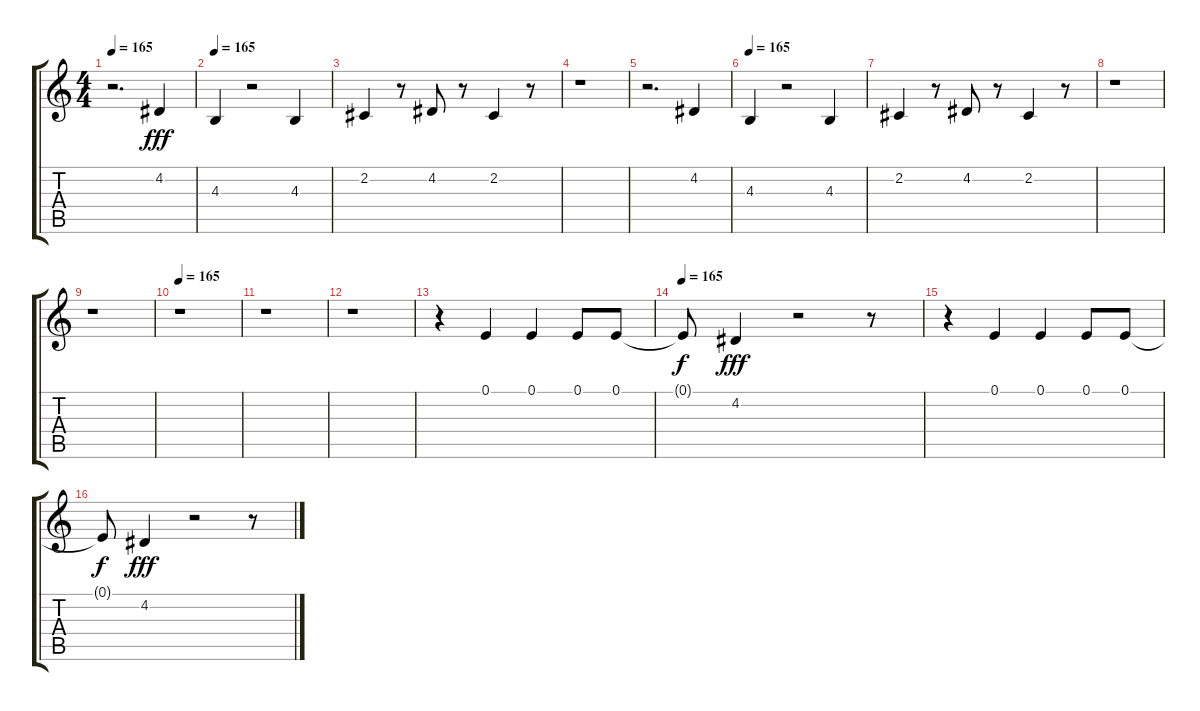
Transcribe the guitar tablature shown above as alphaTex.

\track "" {instrument tenorsax}
\staff {score tabs}
\tuning (E4 B3 G3 D3 A2 E2) {hide}
\ts (4 4)
\tempo 165
\clef g2
\ks c
r.2{d dy fff} 4.2.4 |
\tempo 165
4.3.4 r.2 4.3.4 |
2.2.4 r.8 4.2.8 r.8 2.2.4 r.8 |
r.1 |
r.2{d} 4.2.4 |
\tempo 165
4.3.4 r.2 4.3.4 |
2.2.4 r.8 4.2.8 r.8 2.2.4 r.8 |
r.1 |
r.1 |
\tempo 165
r.1 |
r.1 |
r.1 |
r.4 0.1.4 0.1.4 0.1.8 0.1.8 |
\tempo 165
0.1{t}.8{dy f} 4.2.4{dy fff} r.2 r.8 |
r.4 0.1.4 0.1.4 0.1.8 0.1.8 |
0.1{t}.8{dy f} 4.2.4{dy fff} r.2 r.8
